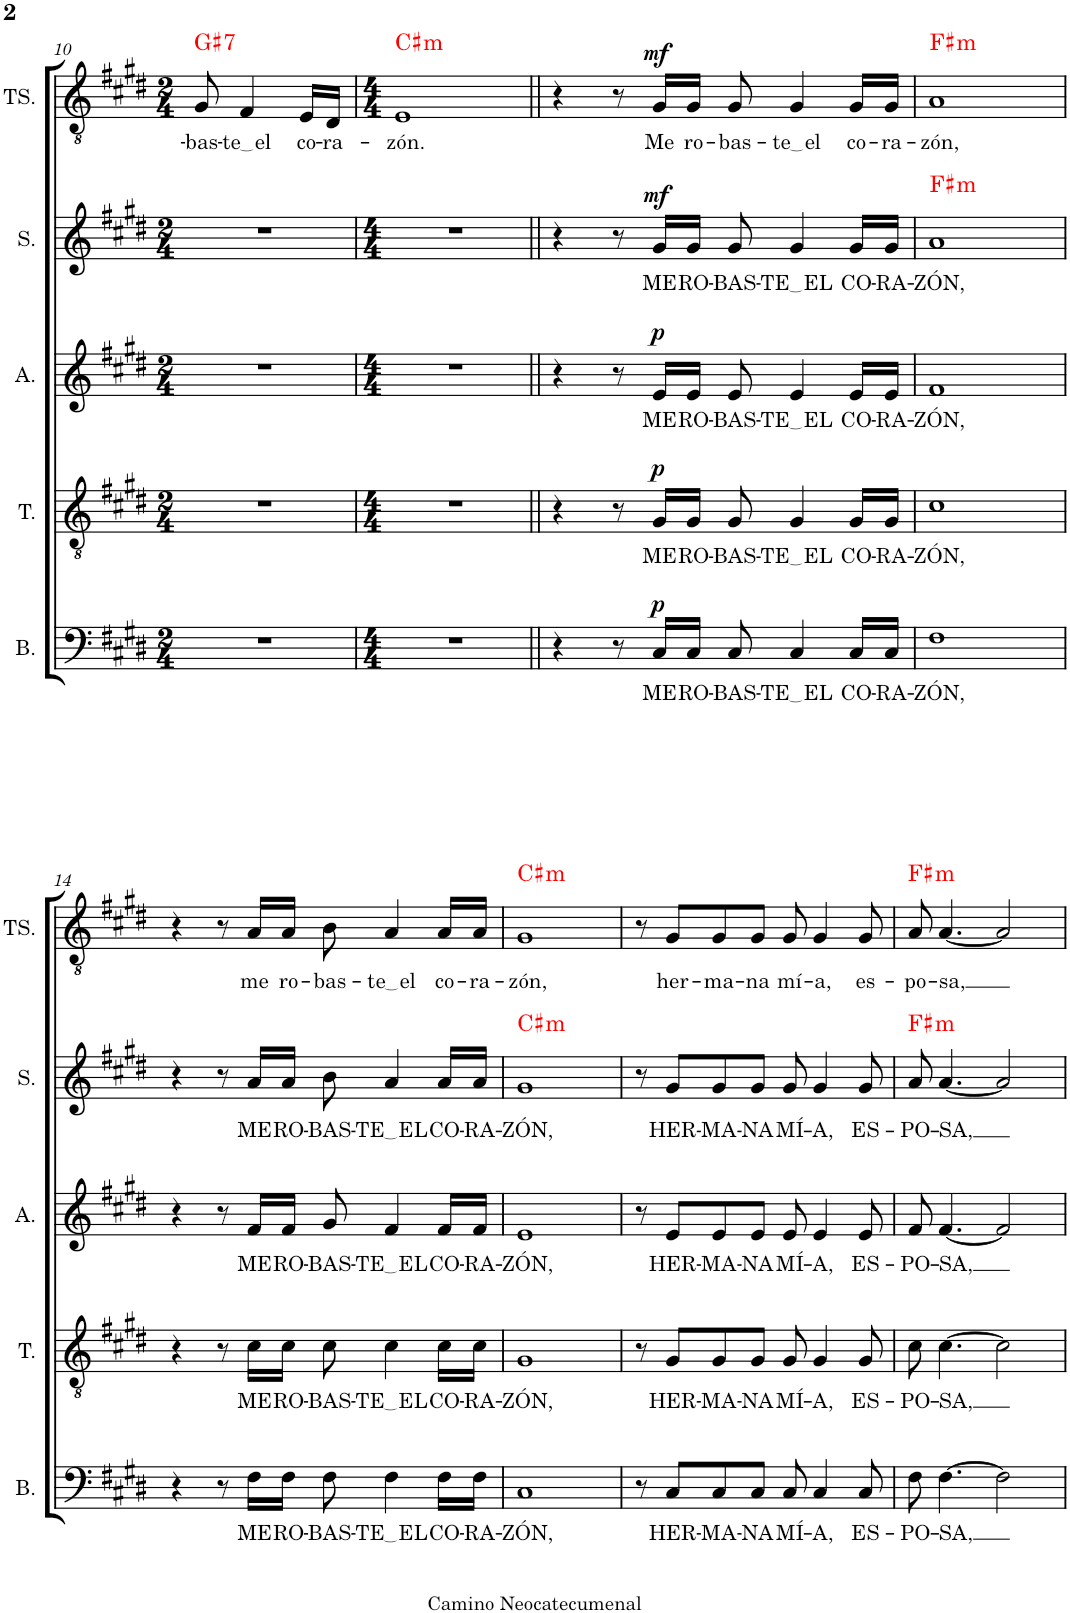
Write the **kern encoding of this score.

**kern	**kern	**text	**dynam	**kern	**text	**dynam	**kern	**text	**dynam	**kern	**text	**dynam	**harte	**kern	**text	**dynam	**harte	**kern	**text	**dynam	**harte
*part7	*part6	*part6	*part6	*part5	*part5	*part5	*part4	*part4	*part4	*part3	*part3	*part3	*part3	*part2	*part2	*part2	*part2	*part1	*part1	*part1	*part1
*staff7	*staff6	*staff6	*staff6	*staff5	*staff5	*staff5	*staff4	*staff4	*staff4	*staff3	*staff3	*staff3	*	*staff2	*staff2	*staff2	*	*staff1	*staff1	*staff1	*
*I"Guitarra clásica	*I"Bajo	*	*	*I"Tenor	*	*	*I"Alto	*	*	*I"Soprano	*	*	*	*I"Tenor	*	*	*	*I"Tenor Solista	*	*	*
*I'Guit.	*I'B.	*	*	*I'T.	*	*	*I'A.	*	*	*I'S.	*	*	*	*I'T.	*	*	*	*I'TS.	*	*	*
!!LO:PB:g=z
*clefGv2	*clefF4	*	*	*clefGv2	*	*	*clefG2	*	*	*clefG2	*	*	*	*clefGv2	*	*	*	*clefGv2	*	*	*
*k[f#c#g#d#]	*k[f#c#g#d#]	*	*	*k[f#c#g#d#]	*	*	*k[f#c#g#d#]	*	*	*k[f#c#g#d#]	*	*	*	*k[f#c#g#d#]	*	*	*	*k[f#c#g#d#]	*	*	*
*M2/4	*M2/4	*	*	*M2/4	*	*	*M2/4	*	*	*M2/4	*	*	*	*M2/4	*	*	*	*M2/4	*	*	*
=10	=10	=10	=10	=10	=10	=10	=10	=10	=10	=10	=10	=10	=10	=10	=10	=10	=10	=10	=10	=10	=10
!	!	!	!	!	!	!	!	!	!	!	!	!	!	!	!	!	!LO:H:kt=7	!	!LO:LY:b	!	!LO:H:kt=7
8GG#/ 8D#/ 8F#/ 8B#X/ 8f#/ 8g#/L	2r	.	.	2r	.	.	2r	.	.	2r	.	.	.	8G#	-bas-	.	G#:7	8G#/	-bas-	.	G#:7
!	!	!	!	!	!	!	!	!	!	!	!	!	!	!	!	!	!	!	!LO:LY:b	!	!
8GG#/ 8D#/ 8F#/ 8B#/ 8f#/ 8g#/J	.	.	.	.	.	.	.	.	.	.	.	.	.	4F#	te el	.	.	4F#/	te el	.	.
16GG#/ 16D#/ 16F#/ 16B#/ 16f#/ 16g#/LL	.	.	.	.	.	.	.	.	.	.	.	.	.	.	.	.	.	.	.	.	.
16GG#/ 16D#/ 16F#/ 16B#/ 16f#/ 16g#/J	.	.	.	.	.	.	.	.	.	.	.	.	.	.	.	.	.	.	.	.	.
!	!	!	!	!	!	!	!	!	!	!	!	!	!	!	!	!	!	!	!LO:LY:b	!	!
16GG#/ 16D#/ 16F#/ 16B#/ 16f#/ 16g#/L	.	.	.	.	.	.	.	.	.	.	.	.	.	16E/LL	co-	.	.	16E/LL	co-	.	.
!	!	!	!	!	!	!	!	!	!	!	!	!	!	!	!	!	!	!	!LO:LY:b	!	!
16GG#/ 16D#/ 16F#/ 16B#/ 16f#/ 16g#/JJ	.	.	.	.	.	.	.	.	.	.	.	.	.	16D#/JJ	-ra-	.	.	16D#/JJ	-ra-	.	.
=11	=11	=11	=11	=11	=11	=11	=11	=11	=11	=11	=11	=11	=11	=11	=11	=11	=11	=11	=11	=11	=11
*M4/4	*M4/4	*	*	*M4/4	*	*	*M4/4	*	*	*M4/4	*	*	*	*M4/4	*	*	*	*M4/4	*	*	*
!	!	!	!	!	!	!	!	!	!	!	!	!	!	!	!	!	!LO:H:kt=m	!	!LO:LY:b	!	!LO:H:kt=m
8C#/ 8G#/ 8c#/ 8e/ 8g#/L	1r	.	.	1r	.	.	1r	.	.	1r	.	.	.	1E	-zón.	.	C#:min	1E	-zón.	.	C#:min
8C#/ 8G#/ 8c#/ 8e/ 8g#/J	.	.	.	.	.	.	.	.	.	.	.	.	.	.	.	.	.	.	.	.	.
16C#/ 16G#/ 16c#/ 16e/ 16g#/LL	.	.	.	.	.	.	.	.	.	.	.	.	.	.	.	.	.	.	.	.	.
16C#/ 16G#/ 16c#/ 16e/ 16g#/J	.	.	.	.	.	.	.	.	.	.	.	.	.	.	.	.	.	.	.	.	.
16C#/ 16G#/ 16c#/ 16e/ 16g#/L	.	.	.	.	.	.	.	.	.	.	.	.	.	.	.	.	.	.	.	.	.
16C#/ 16G#/ 16c#/ 16e/ 16g#/JJ	.	.	.	.	.	.	.	.	.	.	.	.	.	.	.	.	.	.	.	.	.
8C#/ 8G#/ 8c#/ 8e/ 8g#/L	.	.	.	.	.	.	.	.	.	.	.	.	.	.	.	.	.	.	.	.	.
8C#/ 8G#/ 8c#/ 8e/ 8g#/J	.	.	.	.	.	.	.	.	.	.	.	.	.	.	.	.	.	.	.	.	.
16C#/ 16G#/ 16c#/ 16e/ 16g#/LL	.	.	.	.	.	.	.	.	.	.	.	.	.	.	.	.	.	.	.	.	.
16C#/ 16G#/ 16c#/ 16e/ 16g#/J	.	.	.	.	.	.	.	.	.	.	.	.	.	.	.	.	.	.	.	.	.
16C#/ 16G#/ 16c#/ 16e/ 16g#/L	.	.	.	.	.	.	.	.	.	.	.	.	.	.	.	.	.	.	.	.	.
16C#/ 16G#/ 16c#/ 16e/ 16g#/JJ	.	.	.	.	.	.	.	.	.	.	.	.	.	.	.	.	.	.	.	.	.
=12||	=12||	=12||	=12||	=12||	=12||	=12||	=12||	=12||	=12||	=12||	=12||	=12||	=12||	=12||	=12||	=12||	=12||	=12||	=12||	=12||	=12||
8C#/ 8G#/ 8c#/ 8e/ 8g#/L	4r	.	.	4r	.	.	4r	.	.	4r	.	.	.	4r	.	.	.	4r	.	.	.
8C#/ 8G#/ 8c#/ 8e/ 8g#/J	.	.	.	.	.	.	.	.	.	.	.	.	.	.	.	.	.	.	.	.	.
16C#/ 16G#/ 16c#/ 16e/ 16g#/LL	8r	.	.	8r	.	.	8r	.	.	8r	.	.	.	8r	.	.	.	8r	.	.	.
16C#/ 16G#/ 16c#/ 16e/ 16g#/J	.	.	.	.	.	.	.	.	.	.	.	.	.	.	.	.	.	.	.	.	.
!	!	!LO:LY:b	!LO:DY:a	!	!LO:LY:b	!LO:DY:a	!	!LO:LY:b	!LO:DY:a	!	!LO:LY:b	!LO:DY:a	!	!	!	!LO:DY:b	!	!	!LO:LY:b	!LO:DY:a	!
16C#/ 16G#/ 16c#/ 16e/ 16g#/L	16C#/LL	ME	p	16G#/LL	ME	p	16e/LL	ME	p	16g#/LL	ME	mf	.	16G#/LL	Me	mf	.	16G#/LL	Me	mf	.
!	!	!LO:LY:b	!	!	!LO:LY:b	!	!	!LO:LY:b	!	!	!LO:LY:b	!	!	!	!	!	!	!	!LO:LY:b	!	!
16C#/ 16G#/ 16c#/ 16e/ 16g#/JJ	16C#/JJ	RO-	.	16G#/JJ	RO-	.	16e/JJ	RO-	.	16g#/JJ	RO-	.	.	16G#/JJ	ro-	.	.	16G#/JJ	ro-	.	.
!	!	!LO:LY:b	!	!	!LO:LY:b	!	!	!LO:LY:b	!	!	!LO:LY:b	!	!	!	!	!	!	!	!LO:LY:b	!	!
8C#/ 8G#/ 8c#/ 8e/ 8g#/L	8C#/	-BAS-	.	8G#/	-BAS-	.	8e/	-BAS-	.	8g#/	-BAS-	.	.	8G#	-bas-	.	.	8G#/	-bas-	.	.
!	!	!LO:LY:b	!	!	!LO:LY:b	!	!	!LO:LY:b	!	!	!LO:LY:b	!	!	!	!	!	!	!	!LO:LY:b	!	!
8C#/ 8G#/ 8c#/ 8e/ 8g#/J	4C#/	TE EL	.	4G#/	TE EL	.	4e/	TE EL	.	4g#/	TE EL	.	.	4G#	te el	.	.	4G#/	te el	.	.
16C#/ 16G#/ 16c#/ 16e/ 16g#/LL	.	.	.	.	.	.	.	.	.	.	.	.	.	.	.	.	.	.	.	.	.
16C#/ 16G#/ 16c#/ 16e/ 16g#/J	.	.	.	.	.	.	.	.	.	.	.	.	.	.	.	.	.	.	.	.	.
!	!	!LO:LY:b	!	!	!LO:LY:b	!	!	!LO:LY:b	!	!	!LO:LY:b	!	!	!	!	!	!	!	!LO:LY:b	!	!
16C#/ 16G#/ 16c#/ 16e/ 16g#/L	16C#/LL	CO-	.	16G#/LL	CO-	.	16e/LL	CO-	.	16g#/LL	CO-	.	.	16G#/LL	co-	.	.	16G#/LL	co-	.	.
!	!	!LO:LY:b	!	!	!LO:LY:b	!	!	!LO:LY:b	!	!	!LO:LY:b	!	!	!	!	!	!	!	!LO:LY:b	!	!
16C#/ 16G#/ 16c#/ 16e/ 16g#/JJ	16C#/JJ	-RA-	.	16G#/JJ	-RA-	.	16e/JJ	-RA-	.	16g#/JJ	-RA-	.	.	16G#/JJ	-ra-	.	.	16G#/JJ	-ra-	.	.
=13	=13	=13	=13	=13	=13	=13	=13	=13	=13	=13	=13	=13	=13	=13	=13	=13	=13	=13	=13	=13	=13
!	!	!LO:LY:b	!	!	!LO:LY:b	!	!	!LO:LY:b	!	!	!LO:LY:b	!	!LO:H:kt=m	!	!	!	!LO:H:kt=m	!	!LO:LY:b	!	!LO:H:kt=m
8F#\ 8c#\ 8f#\ 8a\L	1F#	-ZÓN,	.	1c#	-ZÓN,	.	1f#	-ZÓN,	.	1a	-ZÓN,	.	F#:min	1A	-zón,	.	F#:min	1A	-zón,	.	F#:min
8F#\ 8c#\ 8f#\ 8a\J	.	.	.	.	.	.	.	.	.	.	.	.	.	.	.	.	.	.	.	.	.
16F#\ 16c#\ 16f#\ 16a\LL	.	.	.	.	.	.	.	.	.	.	.	.	.	.	.	.	.	.	.	.	.
16F#\ 16c#\ 16f#\ 16a\J	.	.	.	.	.	.	.	.	.	.	.	.	.	.	.	.	.	.	.	.	.
16F#\ 16c#\ 16f#\ 16a\L	.	.	.	.	.	.	.	.	.	.	.	.	.	.	.	.	.	.	.	.	.
16F#\ 16c#\ 16f#\ 16a\JJ	.	.	.	.	.	.	.	.	.	.	.	.	.	.	.	.	.	.	.	.	.
8F#\ 8c#\ 8f#\ 8a\L	.	.	.	.	.	.	.	.	.	.	.	.	.	.	.	.	.	.	.	.	.
8F#\ 8c#\ 8f#\ 8a\J	.	.	.	.	.	.	.	.	.	.	.	.	.	.	.	.	.	.	.	.	.
16F#\ 16c#\ 16f#\ 16a\LL	.	.	.	.	.	.	.	.	.	.	.	.	.	.	.	.	.	.	.	.	.
16F#\ 16c#\ 16f#\ 16a\J	.	.	.	.	.	.	.	.	.	.	.	.	.	.	.	.	.	.	.	.	.
16F#\ 16c#\ 16f#\ 16a\L	.	.	.	.	.	.	.	.	.	.	.	.	.	.	.	.	.	.	.	.	.
16F#\ 16c#\ 16f#\ 16a\JJ	.	.	.	.	.	.	.	.	.	.	.	.	.	.	.	.	.	.	.	.	.
!!LO:LB:g=z
=14	=14	=14	=14	=14	=14	=14	=14	=14	=14	=14	=14	=14	=14	=14	=14	=14	=14	=14	=14	=14	=14
8F#\ 8c#\ 8f#\ 8a\L	4r	.	.	4r	.	.	4r	.	.	4r	.	.	.	4r	.	.	.	4r	.	.	.
8F#\ 8c#\ 8f#\ 8a\J	.	.	.	.	.	.	.	.	.	.	.	.	.	.	.	.	.	.	.	.	.
16F#\ 16c#\ 16f#\ 16a\LL	8r	.	.	8r	.	.	8r	.	.	8r	.	.	.	8r	.	.	.	8r	.	.	.
16F#\ 16c#\ 16f#\ 16a\J	.	.	.	.	.	.	.	.	.	.	.	.	.	.	.	.	.	.	.	.	.
!	!	!LO:LY:b	!	!	!LO:LY:b	!	!	!LO:LY:b	!	!	!LO:LY:b	!	!	!	!	!	!	!	!LO:LY:b	!	!
16F#\ 16c#\ 16f#\ 16a\L	16F#\LL	ME	.	16c#\LL	ME	.	16f#/LL	ME	.	16a/LL	ME	.	.	16A/LL	me	.	.	16A/LL	me	.	.
!	!	!LO:LY:b	!	!	!LO:LY:b	!	!	!LO:LY:b	!	!	!LO:LY:b	!	!	!	!	!	!	!	!LO:LY:b	!	!
16F#\ 16c#\ 16f#\ 16a\JJ	16F#\JJ	RO-	.	16c#\JJ	RO-	.	16f#/JJ	RO-	.	16a/JJ	RO-	.	.	16A/JJ	ro-	.	.	16A/JJ	ro-	.	.
!	!	!LO:LY:b	!	!	!LO:LY:b	!	!	!LO:LY:b	!	!	!LO:LY:b	!	!	!	!	!	!	!	!LO:LY:b	!	!
8F#\ 8c#\ 8f#\ 8a\L	8F#\	-BAS-	.	8c#\	-BAS-	.	8g#/	-BAS-	.	8b\	-BAS-	.	.	8B	-bas-	.	.	8B\	-bas-	.	.
!	!	!LO:LY:b	!	!	!LO:LY:b	!	!	!LO:LY:b	!	!	!LO:LY:b	!	!	!	!	!	!	!	!LO:LY:b	!	!
8F#\ 8c#\ 8f#\ 8a\J	4F#\	TE EL	.	4c#\	TE EL	.	4f#/	TE EL	.	4a/	TE EL	.	.	4A	te el	.	.	4A/	te el	.	.
16F#\ 16c#\ 16f#\ 16a\LL	.	.	.	.	.	.	.	.	.	.	.	.	.	.	.	.	.	.	.	.	.
16F#\ 16c#\ 16f#\ 16a\J	.	.	.	.	.	.	.	.	.	.	.	.	.	.	.	.	.	.	.	.	.
!	!	!LO:LY:b	!	!	!LO:LY:b	!	!	!LO:LY:b	!	!	!LO:LY:b	!	!	!	!	!	!	!	!LO:LY:b	!	!
16F#\ 16c#\ 16f#\ 16a\L	16F#\LL	CO-	.	16c#\LL	CO-	.	16f#/LL	CO-	.	16a/LL	CO-	.	.	16A/LL	co-	.	.	16A/LL	co-	.	.
!	!	!LO:LY:b	!	!	!LO:LY:b	!	!	!LO:LY:b	!	!	!LO:LY:b	!	!	!	!	!	!	!	!LO:LY:b	!	!
16F#\ 16c#\ 16f#\ 16a\JJ	16F#\JJ	-RA-	.	16c#\JJ	-RA-	.	16f#/JJ	-RA-	.	16a/JJ	-RA-	.	.	16A/JJ	-ra-	.	.	16A/JJ	-ra-	.	.
=15	=15	=15	=15	=15	=15	=15	=15	=15	=15	=15	=15	=15	=15	=15	=15	=15	=15	=15	=15	=15	=15
!	!	!LO:LY:b	!	!	!LO:LY:b	!	!	!LO:LY:b	!	!	!LO:LY:b	!	!LO:H:kt=m	!	!	!	!LO:H:kt=m	!	!LO:LY:b	!	!LO:H:kt=m
8C#/ 8G#/ 8c#/ 8e/ 8g#/L	1C#	-ZÓN,	.	1G#	-ZÓN,	.	1e	-ZÓN,	.	1g#	-ZÓN,	.	C#:min	1G#	-zón,	.	C#:min	1G#	-zón,	.	C#:min
8C#/ 8G#/ 8c#/ 8e/ 8g#/J	.	.	.	.	.	.	.	.	.	.	.	.	.	.	.	.	.	.	.	.	.
16C#/ 16G#/ 16c#/ 16e/ 16g#/LL	.	.	.	.	.	.	.	.	.	.	.	.	.	.	.	.	.	.	.	.	.
16C#/ 16G#/ 16c#/ 16e/ 16g#/J	.	.	.	.	.	.	.	.	.	.	.	.	.	.	.	.	.	.	.	.	.
16C#/ 16G#/ 16c#/ 16e/ 16g#/L	.	.	.	.	.	.	.	.	.	.	.	.	.	.	.	.	.	.	.	.	.
16C#/ 16G#/ 16c#/ 16e/ 16g#/JJ	.	.	.	.	.	.	.	.	.	.	.	.	.	.	.	.	.	.	.	.	.
8C#/ 8G#/ 8c#/ 8e/ 8g#/L	.	.	.	.	.	.	.	.	.	.	.	.	.	.	.	.	.	.	.	.	.
8C#/ 8G#/ 8c#/ 8e/ 8g#/J	.	.	.	.	.	.	.	.	.	.	.	.	.	.	.	.	.	.	.	.	.
16C#/ 16G#/ 16c#/ 16e/ 16g#/LL	.	.	.	.	.	.	.	.	.	.	.	.	.	.	.	.	.	.	.	.	.
16C#/ 16G#/ 16c#/ 16e/ 16g#/J	.	.	.	.	.	.	.	.	.	.	.	.	.	.	.	.	.	.	.	.	.
16C#/ 16G#/ 16c#/ 16e/ 16g#/L	.	.	.	.	.	.	.	.	.	.	.	.	.	.	.	.	.	.	.	.	.
16C#/ 16G#/ 16c#/ 16e/ 16g#/JJ	.	.	.	.	.	.	.	.	.	.	.	.	.	.	.	.	.	.	.	.	.
=16	=16	=16	=16	=16	=16	=16	=16	=16	=16	=16	=16	=16	=16	=16	=16	=16	=16	=16	=16	=16	=16
8C#/ 8G#/ 8c#/ 8e/ 8g#/L	8r	.	.	8r	.	.	8r	.	.	8r	.	.	.	8r	.	.	.	8r	.	.	.
!	!	!LO:LY:b	!	!	!LO:LY:b	!	!	!LO:LY:b	!	!	!LO:LY:b	!	!	!	!	!	!	!	!LO:LY:b	!	!
8C#/ 8G#/ 8c#/ 8e/ 8g#/J	8C#/L	HER-	.	8G#/L	HER-	.	8e/L	HER-	.	8g#/L	HER-	.	.	8G#	her-	.	.	8G#/L	her-	.	.
!	!	!LO:LY:b	!	!	!LO:LY:b	!	!	!LO:LY:b	!	!	!LO:LY:b	!	!	!	!	!	!	!	!LO:LY:b	!	!
16C#/ 16G#/ 16c#/ 16e/ 16g#/LL	8C#/	-MA-	.	8G#/	-MA-	.	8e/	-MA-	.	8g#/	-MA-	.	.	8G#/L	-ma-	.	.	8G#/	-ma-	.	.
16C#/ 16G#/ 16c#/ 16e/ 16g#/J	.	.	.	.	.	.	.	.	.	.	.	.	.	.	.	.	.	.	.	.	.
!	!	!LO:LY:b	!	!	!LO:LY:b	!	!	!LO:LY:b	!	!	!LO:LY:b	!	!	!	!	!	!	!	!LO:LY:b	!	!
16C#/ 16G#/ 16c#/ 16e/ 16g#/L	8C#/J	-NA	.	8G#/J	-NA	.	8e/J	-NA	.	8g#/J	-NA	.	.	8G#/J	-na	.	.	8G#/J	-na	.	.
16C#/ 16G#/ 16c#/ 16e/ 16g#/JJ	.	.	.	.	.	.	.	.	.	.	.	.	.	.	.	.	.	.	.	.	.
!	!	!LO:LY:b	!	!	!LO:LY:b	!	!	!LO:LY:b	!	!	!LO:LY:b	!	!	!	!	!	!	!	!LO:LY:b	!	!
8C#/ 8G#/ 8c#/ 8e/ 8g#/L	8C#/	MÍ-	.	8G#/	MÍ-	.	8e/	MÍ-	.	8g#/	MÍ-	.	.	8G#	mí-	.	.	8G#/	mí-	.	.
!	!	!LO:LY:b	!	!	!LO:LY:b	!	!	!LO:LY:b	!	!	!LO:LY:b	!	!	!	!	!	!	!	!LO:LY:b	!	!
8C#/ 8G#/ 8c#/ 8e/ 8g#/J	4C#/	-A,	.	4G#/	-A,	.	4e/	-A,	.	4g#/	-A,	.	.	4G#	-a,	.	.	4G#/	-a,	.	.
16C#/ 16G#/ 16c#/ 16e/ 16g#/LL	.	.	.	.	.	.	.	.	.	.	.	.	.	.	.	.	.	.	.	.	.
16C#/ 16G#/ 16c#/ 16e/ 16g#/J	.	.	.	.	.	.	.	.	.	.	.	.	.	.	.	.	.	.	.	.	.
!	!	!LO:LY:b	!	!	!LO:LY:b	!	!	!LO:LY:b	!	!	!LO:LY:b	!	!	!	!	!	!	!	!LO:LY:b	!	!
16C#/ 16G#/ 16c#/ 16e/ 16g#/L	8C#/	ES-	.	8G#/	ES-	.	8e/	ES-	.	8g#/	ES-	.	.	8G#	es-	.	.	8G#/	es-	.	.
16C#/ 16G#/ 16c#/ 16e/ 16g#/JJ	.	.	.	.	.	.	.	.	.	.	.	.	.	.	.	.	.	.	.	.	.
=17	=17	=17	=17	=17	=17	=17	=17	=17	=17	=17	=17	=17	=17	=17	=17	=17	=17	=17	=17	=17	=17
!	!	!LO:LY:b	!	!	!LO:LY:b	!	!	!LO:LY:b	!	!	!LO:LY:b	!	!LO:H:kt=m	!	!	!	!LO:H:kt=m	!	!LO:LY:b	!	!LO:H:kt=m
8F#\ 8c#\ 8f#\ 8a\L	8F#\	-PO-	.	8c#\	-PO-	.	8f#/	-PO-	.	8a/	-PO-	.	F#:min	8A	-po-	.	F#:min	8A/	-po-	.	F#:min
!	!	!LO:LY:b	!	!	!LO:LY:b	!	!	!LO:LY:b	!	!	!LO:LY:b	!	!	!	!	!	!	!	!LO:LY:b	!	!
8F#\ 8c#\ 8f#\ 8a\J	[4.F#\	-SA,	.	[4.c#\	-SA,	.	[4.f#/	-SA,	.	[4.a/	-SA,	.	.	[4.A	-sa,	.	.	[4.A/	-sa,	.	.
16F#\ 16c#\ 16f#\ 16a\LL	.	.	.	.	.	.	.	.	.	.	.	.	.	.	.	.	.	.	.	.	.
16F#\ 16c#\ 16f#\ 16a\J	.	.	.	.	.	.	.	.	.	.	.	.	.	.	.	.	.	.	.	.	.
16F#\ 16c#\ 16f#\ 16a\L	.	.	.	.	.	.	.	.	.	.	.	.	.	.	.	.	.	.	.	.	.
16F#\ 16c#\ 16f#\ 16a\JJ	.	.	.	.	.	.	.	.	.	.	.	.	.	.	.	.	.	.	.	.	.
8F#\ 8c#\ 8f#\ 8a\L	2F#\]	.	.	2c#\]	.	.	2f#/]	.	.	2a/]	.	.	.	2A]	.	.	.	2A/]	.	.	.
8F#\ 8c#\ 8f#\ 8a\J	.	.	.	.	.	.	.	.	.	.	.	.	.	.	.	.	.	.	.	.	.
16F#\ 16c#\ 16f#\ 16a\LL	.	.	.	.	.	.	.	.	.	.	.	.	.	.	.	.	.	.	.	.	.
16F#\ 16c#\ 16f#\ 16a\J	.	.	.	.	.	.	.	.	.	.	.	.	.	.	.	.	.	.	.	.	.
16F#\ 16c#\ 16f#\ 16a\L	.	.	.	.	.	.	.	.	.	.	.	.	.	.	.	.	.	.	.	.	.
16F#\ 16c#\ 16f#\ 16a\JJ	.	.	.	.	.	.	.	.	.	.	.	.	.	.	.	.	.	.	.	.	.
=	=	=	=	=	=	=	=	=	=	=	=	=	=	=	=	=	=	=	=	=	=
*-	*-	*-	*-	*-	*-	*-	*-	*-	*-	*-	*-	*-	*-	*-	*-	*-	*-	*-	*-	*-	*-
